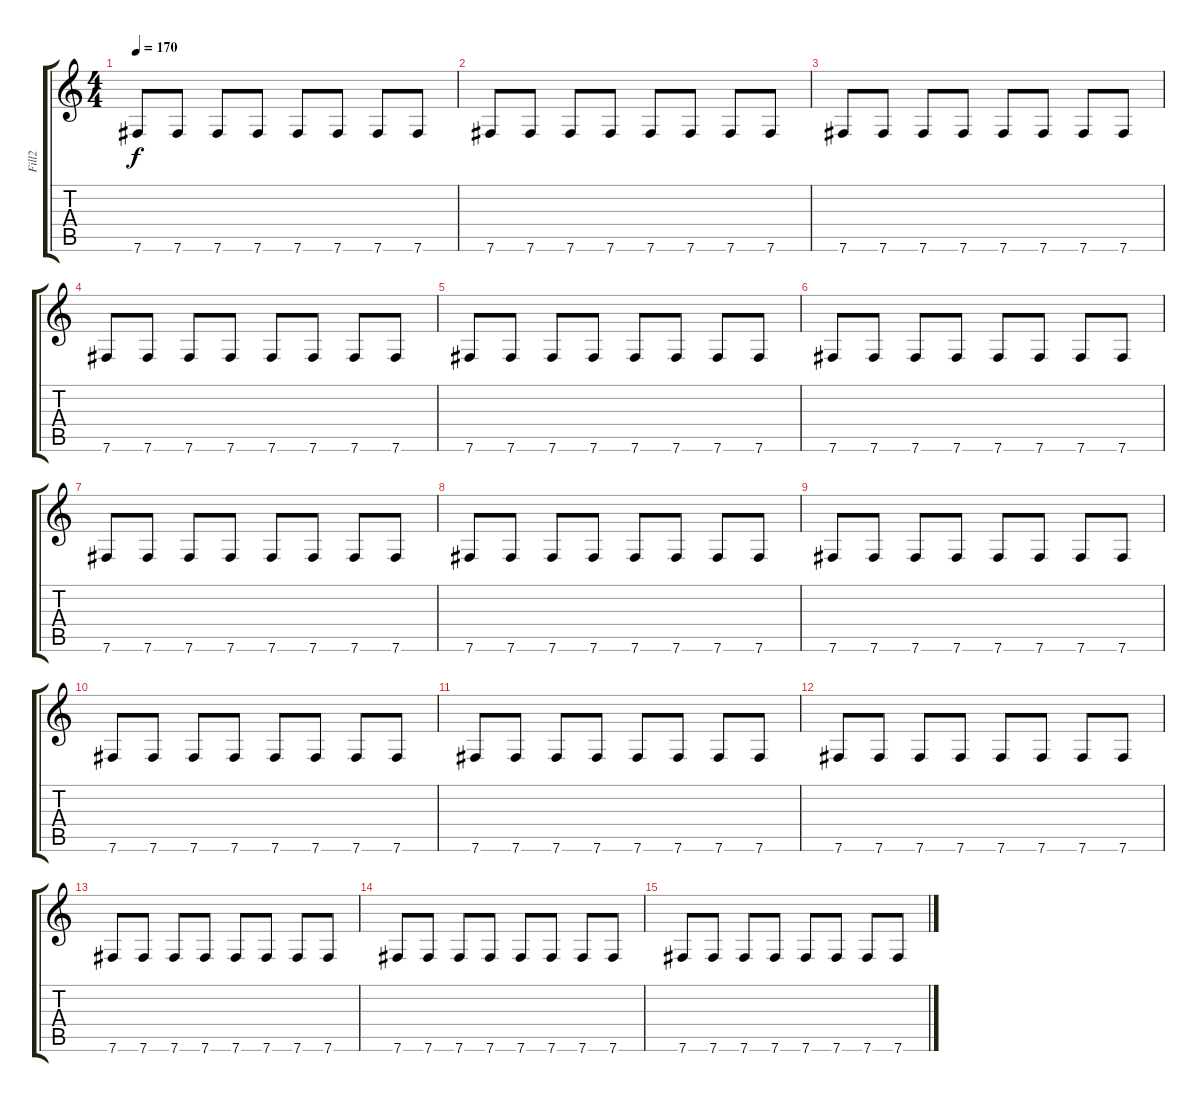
\track ("Fill2" "Fill2") {instrument electricguitarclean}
\staff {score tabs}
\tuning (Db4 Ab3 E3 B2 Gb2 B1) {hide}
\ts (4 4)
\tempo 170
\clef g2
\ks c
7.6.8{dy f} 7.6.8 7.6.8 7.6.8 7.6.8 7.6.8 7.6.8 7.6.8 |
7.6.8{volume 10} 7.6.8 7.6.8 7.6.8 7.6.8 7.6.8 7.6.8 7.6.8 |
7.6.8 7.6.8 7.6.8 7.6.8 7.6.8 7.6.8 7.6.8 7.6.8 |
7.6.8{volume 8} 7.6.8 7.6.8 7.6.8 7.6.8 7.6.8 7.6.8 7.6.8 |
7.6.8 7.6.8 7.6.8 7.6.8 7.6.8 7.6.8 7.6.8 7.6.8 |
7.6.8{volume 6} 7.6.8 7.6.8 7.6.8 7.6.8 7.6.8 7.6.8 7.6.8 |
7.6.8 7.6.8 7.6.8 7.6.8 7.6.8 7.6.8 7.6.8 7.6.8 |
7.6.8{volume 4} 7.6.8 7.6.8 7.6.8 7.6.8 7.6.8 7.6.8 7.6.8 |
7.6.8 7.6.8 7.6.8 7.6.8 7.6.8 7.6.8 7.6.8 7.6.8 |
7.6.8 7.6.8 7.6.8 7.6.8 7.6.8 7.6.8 7.6.8 7.6.8 |
7.6.8 7.6.8 7.6.8 7.6.8 7.6.8 7.6.8 7.6.8 7.6.8 |
7.6.8{volume 0} 7.6.8 7.6.8 7.6.8 7.6.8 7.6.8 7.6.8 7.6.8 |
7.6.8 7.6.8 7.6.8 7.6.8 7.6.8 7.6.8 7.6.8 7.6.8 |
7.6.8 7.6.8 7.6.8 7.6.8 7.6.8 7.6.8 7.6.8 7.6.8 |
7.6.8 7.6.8 7.6.8 7.6.8 7.6.8 7.6.8 7.6.8 7.6.8
